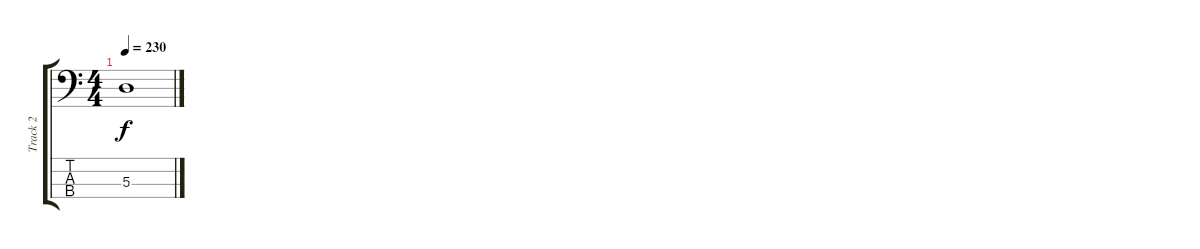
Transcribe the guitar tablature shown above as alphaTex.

\track ("Track 2" "Track 2") {instrument electricbassfinger}
\staff {score tabs}
\tuning (G2 D2 A1 E1) {hide}
\ts (4 4)
\tempo 230
\clef f4
\ks c
5.3.1{dy f}
